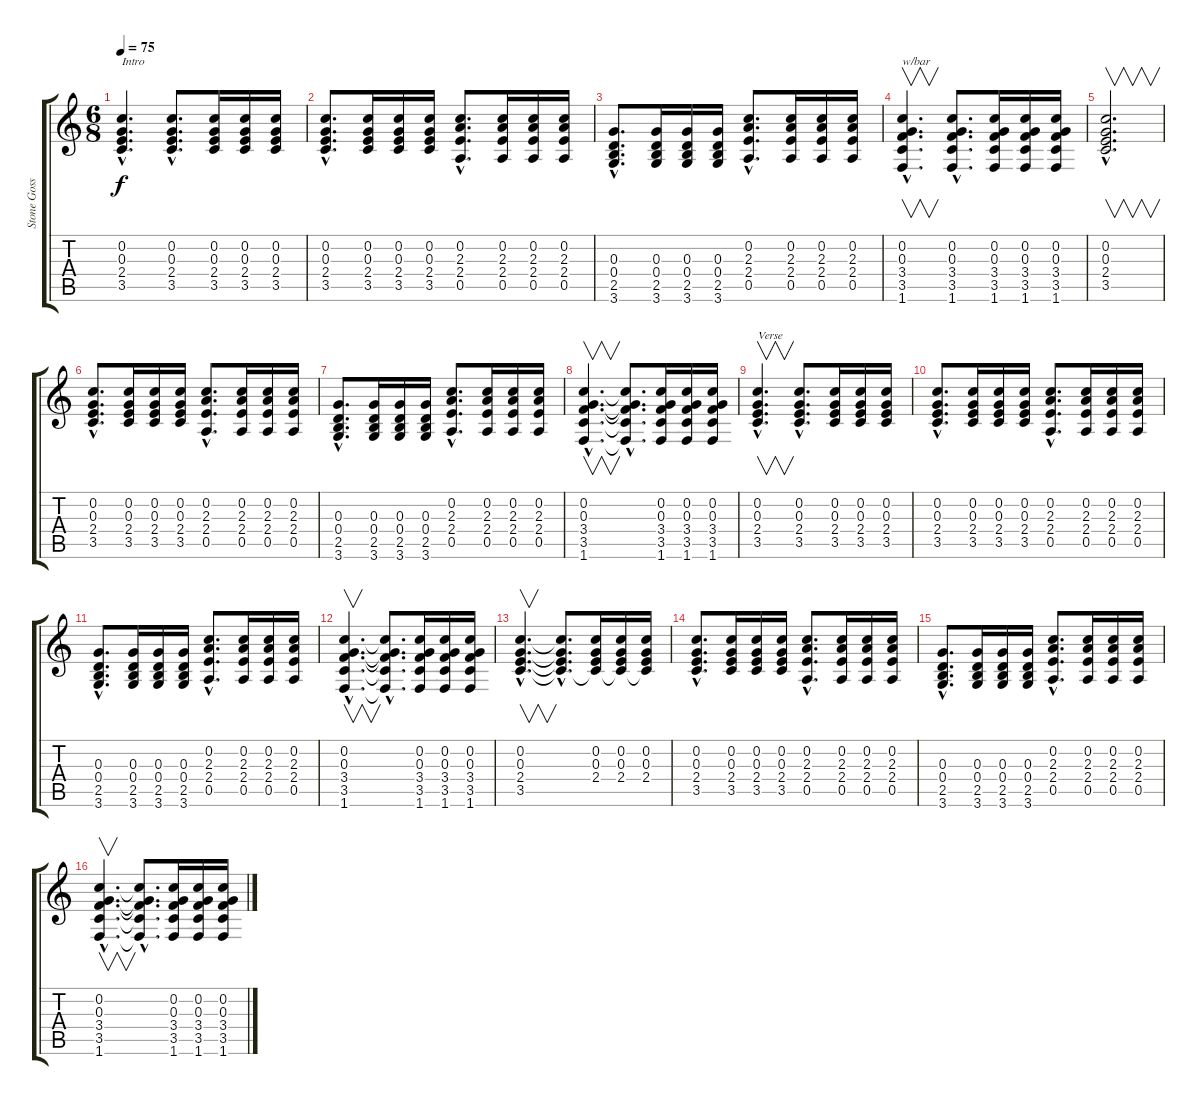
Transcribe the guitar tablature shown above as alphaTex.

\track ("Stone Gossard" "Stone Goss") {instrument electricguitarclean}
\staff {score tabs}
\tuning (E4 C4 G3 D3 A2 E2) {hide}
\ts (6 8)
\tempo 75
\clef g2
\ks c
(0.2{hac} 0.3{hac} 2.4{hac} 3.5{hac}).4{d txt "Intro" dy f instrument electricguitarclean} (0.2{hac} 0.3{hac} 2.4{hac} 3.5{hac}).8{d} (0.2 0.3 2.4 3.5).16 (0.2 0.3 2.4 3.5).16 (0.2 0.3 2.4 3.5).16 |
(0.2{hac} 0.3{hac} 2.4{hac} 3.5{hac}).8{d} (0.2 0.3 2.4 3.5).16 (0.2 0.3 2.4 3.5).16 (0.2 0.3 2.4 3.5).16 (0.2{hac} 2.3{hac} 2.4{hac} 0.5{hac}).8{d} (0.2 2.3 2.4 0.5).16 (0.2 2.3 2.4 0.5).16 (0.2 2.3 2.4 0.5).16 |
(0.3{hac} 0.4{hac} 2.5{hac} 3.6{hac}).8{d} (0.3 0.4 2.5 3.6).16 (0.3 0.4 2.5 3.6).16 (0.3 0.4 2.5 3.6).16 (0.2{hac} 2.3{hac} 2.4{hac} 0.5{hac}).8{d} (0.2 2.3 2.4 0.5).16 (0.2 2.3 2.4 0.5).16 (0.2 2.3 2.4 0.5).16 |
(0.2{hac} 0.3{hac} 3.4{hac} 3.5{hac} 1.6{hac}).4{v d txt "w/bar"} (0.2{hac} 0.3{hac} 3.4{hac} 3.5{hac} 1.6{hac}).8{d} (0.2 0.3 3.4 3.5 1.6).16 (0.2 0.3 3.4 3.5 1.6).16 (0.2 0.3 3.4 3.5 1.6).16 |
(0.2{hac} 0.3{hac} 2.4{hac} 3.5{hac}).2{v d} |
(0.2{hac} 0.3{hac} 2.4{hac} 3.5{hac}).8{d} (0.2 0.3 2.4 3.5).16 (0.2 0.3 2.4 3.5).16 (0.2 0.3 2.4 3.5).16 (0.2{hac} 2.3{hac} 2.4{hac} 0.5{hac}).8{d} (0.2 2.3 2.4 0.5).16 (0.2 2.3 2.4 0.5).16 (0.2 2.3 2.4 0.5).16 |
(0.3{hac} 0.4{hac} 2.5{hac} 3.6{hac}).8{d} (0.3 0.4 2.5 3.6).16 (0.3 0.4 2.5 3.6).16 (0.3 0.4 2.5 3.6).16 (0.2{hac} 2.3{hac} 2.4{hac} 0.5{hac}).8{d} (0.2 2.3 2.4 0.5).16 (0.2 2.3 2.4 0.5).16 (0.2 2.3 2.4 0.5).16 |
(0.2{hac} 0.3{hac} 3.4{hac} 3.5{hac} 1.6{hac}).4{v d} (0.2{hac t} 0.3{hac t} 3.4{hac t} 3.5{hac t} 1.6{hac t}).8{d} (0.2 0.3 3.4 3.5 1.6).16 (0.2 0.3 3.4 3.5 1.6).16 (0.2 0.3 3.4 3.5 1.6).16 |
(0.2{hac} 0.3{hac} 2.4{hac} 3.5{hac}).4{v d txt "Verse"} (0.2{hac} 0.3{hac} 2.4{hac} 3.5{hac}).8{d} (0.2 0.3 2.4 3.5).16 (0.2 0.3 2.4 3.5).16 (0.2 0.3 2.4 3.5).16 |
(0.2{hac} 0.3{hac} 2.4{hac} 3.5{hac}).8{d} (0.2 0.3 2.4 3.5).16 (0.2 0.3 2.4 3.5).16 (0.2 0.3 2.4 3.5).16 (0.2{hac} 2.3{hac} 2.4{hac} 0.5{hac}).8{d} (0.2 2.3 2.4 0.5).16 (0.2 2.3 2.4 0.5).16 (0.2 2.3 2.4 0.5).16 |
(0.3{hac} 0.4{hac} 2.5{hac} 3.6{hac}).8{d} (0.3 0.4 2.5 3.6).16 (0.3 0.4 2.5 3.6).16 (0.3 0.4 2.5 3.6).16 (0.2{hac} 2.3{hac} 2.4{hac} 0.5{hac}).8{d} (0.2 2.3 2.4 0.5).16 (0.2 2.3 2.4 0.5).16 (0.2 2.3 2.4 0.5).16 |
(0.2{hac} 0.3{hac} 3.4{hac} 3.5{hac} 1.6{hac}).4{v d} (0.2{hac t} 0.3{hac t} 3.4{hac t} 3.5{hac t} 1.6{hac t}).8{d} (0.2 0.3 3.4 3.5 1.6).16 (0.2 0.3 3.4 3.5 1.6).16 (0.2 0.3 3.4 3.5 1.6).16 |
(0.2{hac} 0.3{hac} 2.4{hac} 3.5{hac}).4{v d} (0.2{hac t} 0.3{hac t} 2.4{hac t} 3.5{hac t}).8{d} (0.2 0.3 2.4 3.5{t}).16 (0.2 0.3 2.4 3.5{t}).16 (0.2 0.3 2.4 3.5{t}).16 |
(0.2{hac} 0.3{hac} 2.4{hac} 3.5{hac}).8{d} (0.2 0.3 2.4 3.5).16 (0.2 0.3 2.4 3.5).16 (0.2 0.3 2.4 3.5).16 (0.2{hac} 2.3{hac} 2.4{hac} 0.5{hac}).8{d} (0.2 2.3 2.4 0.5).16 (0.2 2.3 2.4 0.5).16 (0.2 2.3 2.4 0.5).16 |
(0.3{hac} 0.4{hac} 2.5{hac} 3.6{hac}).8{d} (0.3 0.4 2.5 3.6).16 (0.3 0.4 2.5 3.6).16 (0.3 0.4 2.5 3.6).16 (0.2{hac} 2.3{hac} 2.4{hac} 0.5{hac}).8{d} (0.2 2.3 2.4 0.5).16 (0.2 2.3 2.4 0.5).16 (0.2 2.3 2.4 0.5).16 |
(0.2{hac} 0.3{hac} 3.4{hac} 3.5{hac} 1.6{hac}).4{v d} (0.2{hac t} 0.3{hac t} 3.4{hac t} 3.5{hac t} 1.6{hac t}).8{d} (0.2 0.3 3.4 3.5 1.6).16 (0.2 0.3 3.4 3.5 1.6).16 (0.2 0.3 3.4 3.5 1.6).16
